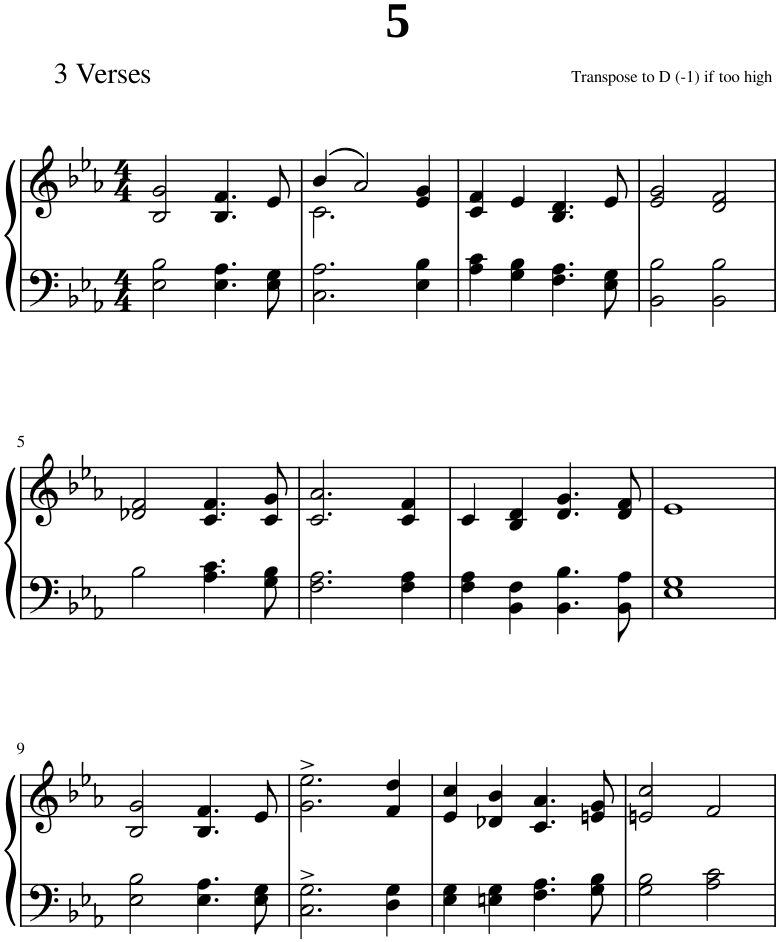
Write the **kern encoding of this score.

**kern	**kern
*part1	*part1
*staff2	*staff1
*I"Piano	*
*I'Pno.	*
*clefF4	*clefG2
*k[b-e-a-]	*k[b-e-a-]
*M4/4	*M4/4
=1	=1
2E-\ 2B-\	2B-/ 2g/
4.E-\ 4.A-\	4.B-/ 4.f/
8E-\ 8G\	8e-/
=2	=2
*	*^
2.C\ 2.A-\	(4b-/	2.c\
.	2a-/)	.
4E-\ 4B-\	4e-/ 4g/	4ryy
*	*v	*v
=3	=3
4A-\ 4c\	4c/ 4f/
4G\ 4B-\	4e-/
4.F\ 4.A-\	4.B-/ 4.d/
8E-\ 8G\	8e-/
=4	=4
2BB-\ 2B-\	2e-/ 2g/
2BB-\ 2B-\	2d/ 2f/
!!LO:LB:g=z
=5	=5
2B-\	2d-X/ 2f/
4.A-\ 4.c\	4.c/ 4.f/
8G\ 8B-\	8c/ 8g/
=6	=6
2.F\ 2.A-\	2.c/ 2.a-/
4F\ 4A-\	4c/ 4f/
=7	=7
4F\ 4A-\	4c/
4BB-\ 4F\	4B-/ 4d/
4.BB-\ 4.B-\	4.d/ 4.g/
8BB-\ 8A-\	8d/ 8f/
=8	=8
1E- 1G	1e-
!!LO:LB:g=z
=9	=9
2E-\ 2B-\	2B-/ 2g/
4.E-\ 4.A-\	4.B-/ 4.f/
8E-\ 8G\	8e-/
=10	=10
2.C\^ 2.G\^	2.g\^ 2.ee-\^
4D\ 4G\	4f/ 4dd/
=11	=11
4E-\ 4G\	4e-/ 4cc/
4En\ 4G\	4d-X/ 4b-/
4.F\ 4.A-\	4.c/ 4.a-/
8G\ 8B-\	8en/ 8g/
=12	=12
2G\ 2B-\	2en/ 2cc/
2A-\ 2c\	2f/
=	=
*-	*-
